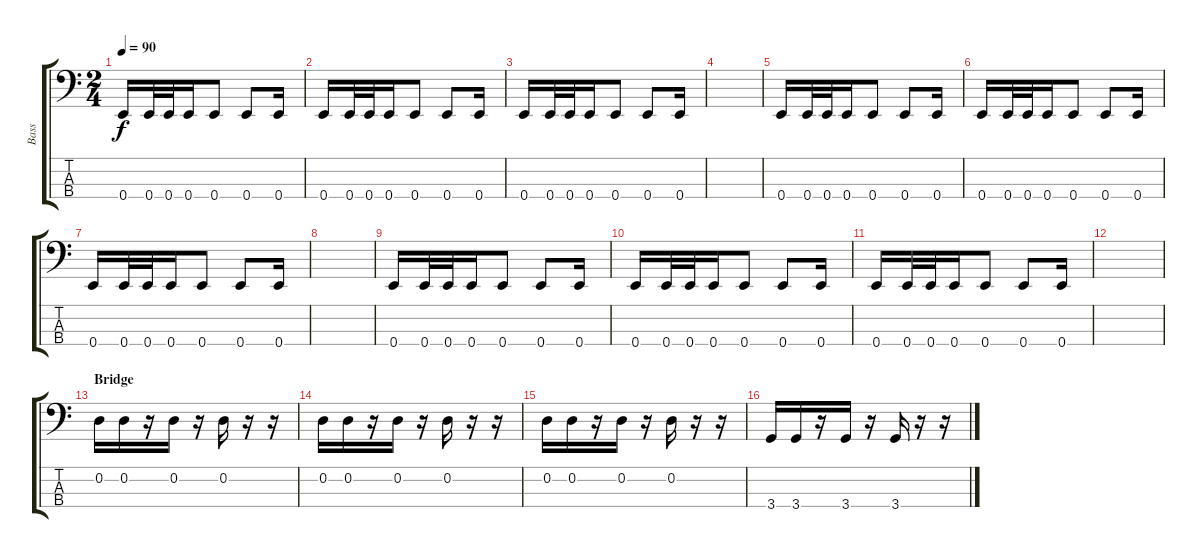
\track ("Bass" "Bass") {instrument electricbasspick}
\staff {score tabs}
\tuning (G2 D2 A1 E1) {hide}
\ts (2 4)
\tempo 90
\clef f4
\ks c
0.4.16{dy f} 0.4.32 0.4.32 0.4.16 0.4.8 0.4.8 0.4.16 |
0.4.16 0.4.32 0.4.32 0.4.16 0.4.8 0.4.8 0.4.16 |
0.4.16 0.4.32 0.4.32 0.4.16 0.4.8 0.4.8 0.4.16 |
|
0.4.16 0.4.32 0.4.32 0.4.16 0.4.8 0.4.8 0.4.16 |
0.4.16 0.4.32 0.4.32 0.4.16 0.4.8 0.4.8 0.4.16 |
0.4.16 0.4.32 0.4.32 0.4.16 0.4.8 0.4.8 0.4.16 |
|
0.4.16 0.4.32 0.4.32 0.4.16 0.4.8 0.4.8 0.4.16 |
0.4.16 0.4.32 0.4.32 0.4.16 0.4.8 0.4.8 0.4.16 |
0.4.16 0.4.32 0.4.32 0.4.16 0.4.8 0.4.8 0.4.16 |
|
\section ("" "Bridge")
0.2.16 0.2.16 r.16 0.2.16 r.16 0.2.16 r.16 r.16 |
0.2.16 0.2.16 r.16 0.2.16 r.16 0.2.16 r.16 r.16 |
0.2.16 0.2.16 r.16 0.2.16 r.16 0.2.16 r.16 r.16 |
3.4.16 3.4.16 r.16 3.4.16 r.16 3.4.16 r.16 r.16
